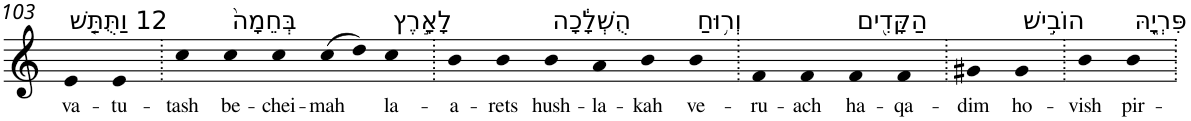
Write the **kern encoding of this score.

**kern	**text
*part1	*part1
*staff1	*staff1
*I"Piano	*
*I'Pno	*
!!LO:PB:g=z
*clefG2	*
*k[]	*
=103	=103
!LO:TX:a:t=12 וַתֻּתַּ֤שׁ	!
!	!LO:LY:b
4e	va-
!	!LO:LY:b
4e	-tu-
=104.	=104.
!	!LO:LY:b
4cc	-tash
!LO:TX:a:t=בְּחֵמָה֙	!
!	!LO:LY:b
4cc	be-
!	!LO:LY:b
4cc	-chei-
!	!LO:LY:b
(>8cc	-mah
8dd)	.
!LO:TX:a:t=לָאָ֣רֶץ	!
!	!LO:LY:b
4cc	la-
=105.	=105.
!	!LO:LY:b
4b	-a-
!	!LO:LY:b
4b	-rets
!LO:TX:a:t=הֻשְׁלָ֔כָה	!
!	!LO:LY:b
4b	hush-
!	!LO:LY:b
4a	-la-
!	!LO:LY:b
4b	-kah
!LO:TX:a:t=וְר֥וּחַ	!
!	!LO:LY:b
4b	ve-
=106.	=106.
!	!LO:LY:b
4f	-ru-
!	!LO:LY:b
4f	-ach
!LO:TX:a:t=הַקָּדִ֖ים	!
!	!LO:LY:b
4f	ha-
!	!LO:LY:b
4f	-qa-
=107.	=107.
!	!LO:LY:b
4g#X	-dim
!LO:TX:a:t=הוֹבִ֣ישׁ	!
!	!LO:LY:b
4g#	ho-
=108.	=108.
!	!LO:LY:b
4b	-vish
!LO:TX:a:t=פִּרְיָ֑הּ	!
!	!LO:LY:b
4b	pir-
=.	=.
*-	*-
